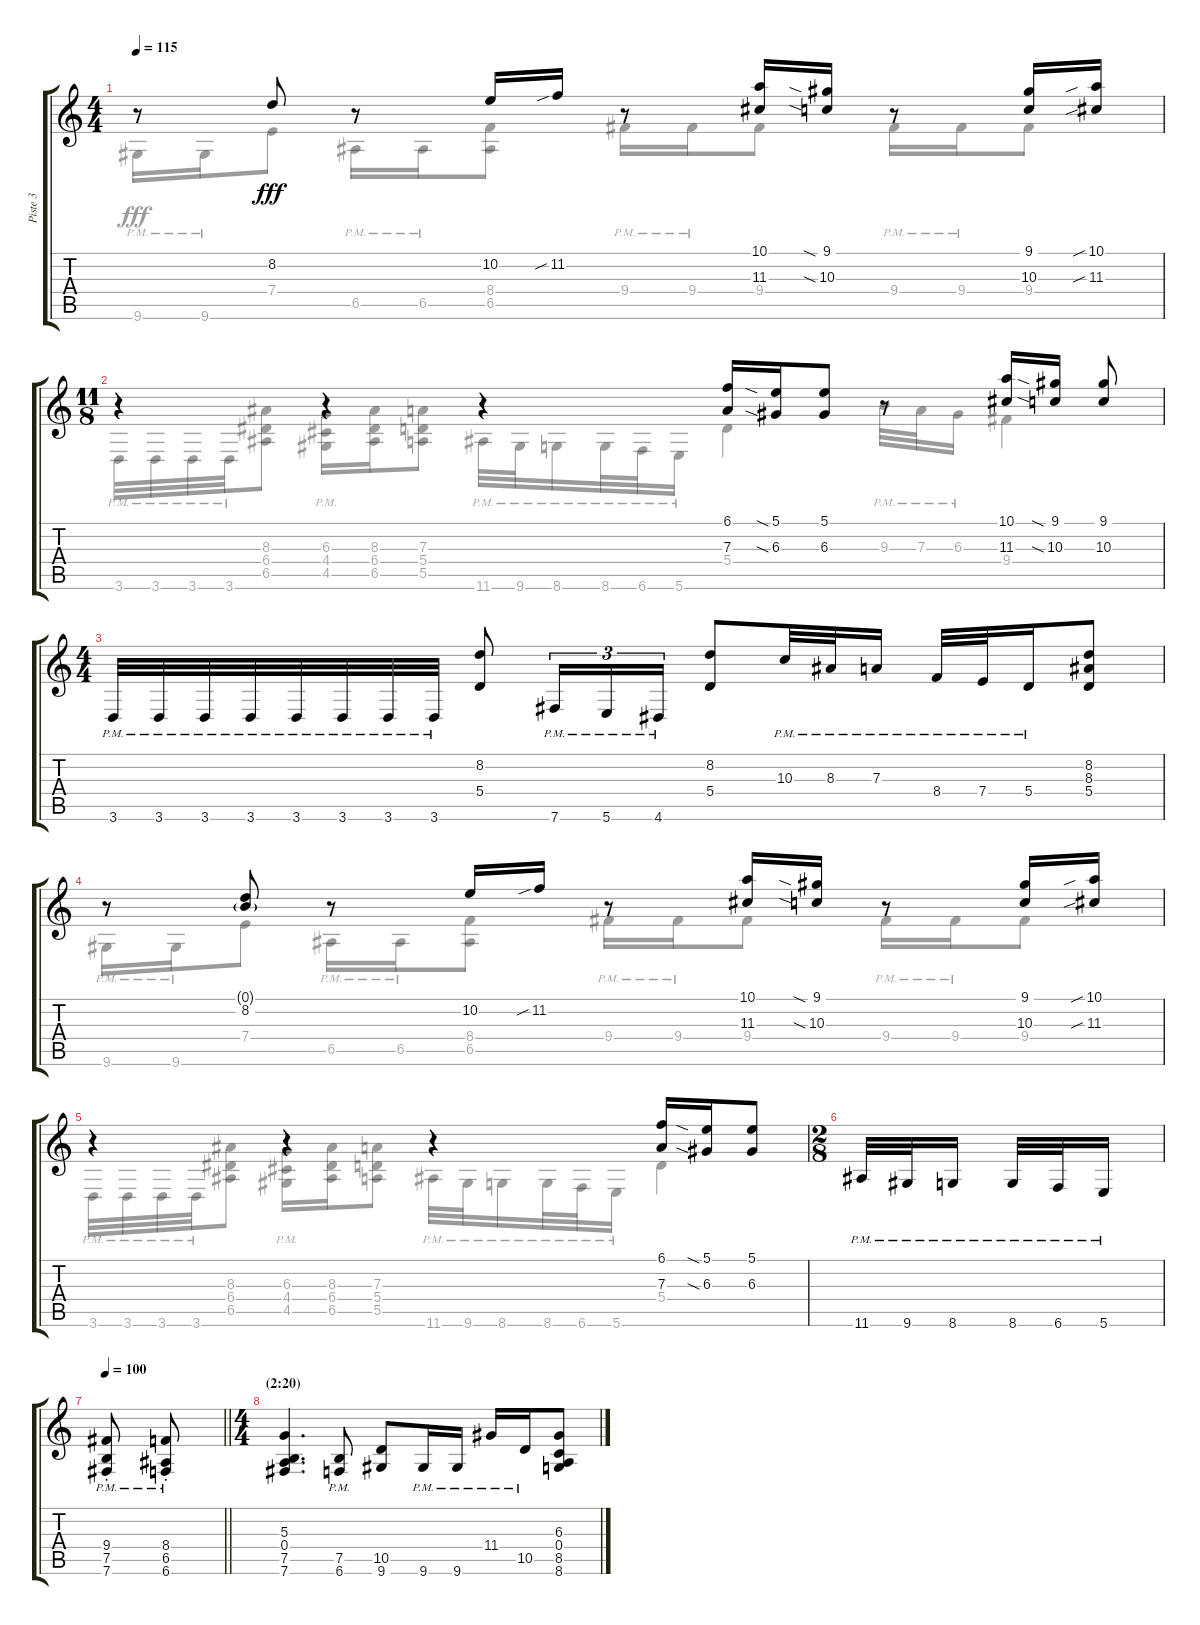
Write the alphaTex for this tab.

\track ("Piste 3" "Piste 3") {instrument distortionguitar}
\staff {score tabs}
\tuning (B3 Gb3 D3 A2 E2 B1) {hide}
\voice
\ts (4 4)
\tempo 115
\clef g2
\ks c
r.8{dy fff} 8.2.8 r.8 10.2.16 11.2{sib}.16 r.8 (10.1 11.3).16 (9.1{sia} 10.3{sia}).16 r.8 (9.1 10.3).16 (10.1{sib} 11.3{sib}).16 |
\ts (11 8)
r.4 r.4 r.4 (6.1 7.3).16 (5.1{sia} 6.3{sia}).16 (5.1 6.3).8 r.8 (10.1 11.3).16 (9.1{sia} 10.3{sia}).16 (9.1 10.3).8 |
\ts (4 4)
3.6{pm}.32 3.6{pm}.32 3.6{pm}.32 3.6{pm}.32 3.6{pm}.32 3.6{pm}.32 3.6{pm}.32 3.6{pm}.32 (8.2 5.4).8 7.6{pm}.16{tu (3 2)} 5.6{pm}.16{tu (3 2)} 4.6{pm}.16{tu (3 2)} (8.2 5.4).8 10.3{pm}.32 8.3{pm}.32 7.3{pm}.16 8.4{pm}.32 7.4{pm}.32 5.4{pm}.16 (8.2 8.3 5.4).8 |
r.8 (0.1{g} 8.2).8 r.8 10.2.16 11.2{sib}.16 r.8 (10.1 11.3).16 (9.1{sia} 10.3{sia}).16 r.8 (9.1 10.3).16 (10.1{sib} 11.3{sib}).16 |
r.4 r.4 r.4 (6.1 7.3).16 (5.1{sia} 6.3{sia}).16 (5.1 6.3).8 |
\ts (2 8)
11.6{pm}.32 9.6{pm}.32 8.6{pm}.16 8.6{pm}.32 6.6{pm}.32 5.6{pm}.16 |
\tempo 100
\barLineRight lightlight
(9.4{pm st} 7.5{pm st} 7.6{pm st}).8 (8.4{pm st} 6.5{pm st} 6.6{pm st}).8 |
\ts (4 4)
\section ("" "(2:20)")
(5.3 0.4 7.5 7.6).4{d} (7.5{pm} 6.6{pm}).8 (10.5 9.6).8 9.6{pm}.16 9.6{pm}.16 11.4{pm}.16 10.5{pm}.16 (6.3 0.4 8.5 8.6).8
\voice
\clef g2
\ottava regular
\simile none
\ks c
9.6{pm}.16{dy fff} 9.6{pm}.16 7.4.8 6.5{pm}.16 6.5{pm}.16 (8.4 6.5).8 9.4{pm}.16 9.4{pm}.16 9.4.8 9.4{pm}.16 9.4{pm}.16 9.4.8 |
3.6{pm}.32 3.6{pm}.32 3.6{pm}.32 3.6{pm}.32 (8.3 6.4 6.5).8 (6.3{pm} 4.4{pm} 4.5{pm}).16 (8.3 6.4 6.5).16 (7.3 5.4 5.5).8 11.6{pm}.32 9.6{pm}.32 8.6{pm}.16 8.6{pm}.32 6.6{pm}.32 5.6{pm}.16 5.4.4 9.3{pm}.32 7.3{pm}.32 6.3{pm}.16 9.4.4 |
|
9.6{pm}.16 9.6{pm}.16 7.4.8 6.5{pm}.16 6.5{pm}.16 (8.4 6.5).8 9.4{pm}.16 9.4{pm}.16 9.4.8 9.4{pm}.16 9.4{pm}.16 9.4.8 |
3.6{pm}.32 3.6{pm}.32 3.6{pm}.32 3.6{pm}.32 (8.3 6.4 6.5).8 (6.3{pm} 4.4{pm} 4.5{pm}).16 (8.3 6.4 6.5).16 (7.3 5.4 5.5).8 11.6{pm}.32 9.6{pm}.32 8.6{pm}.16 8.6{pm}.32 6.6{pm}.32 5.6{pm}.16 5.4.4 |
|
\barLineRight lightlight
|
